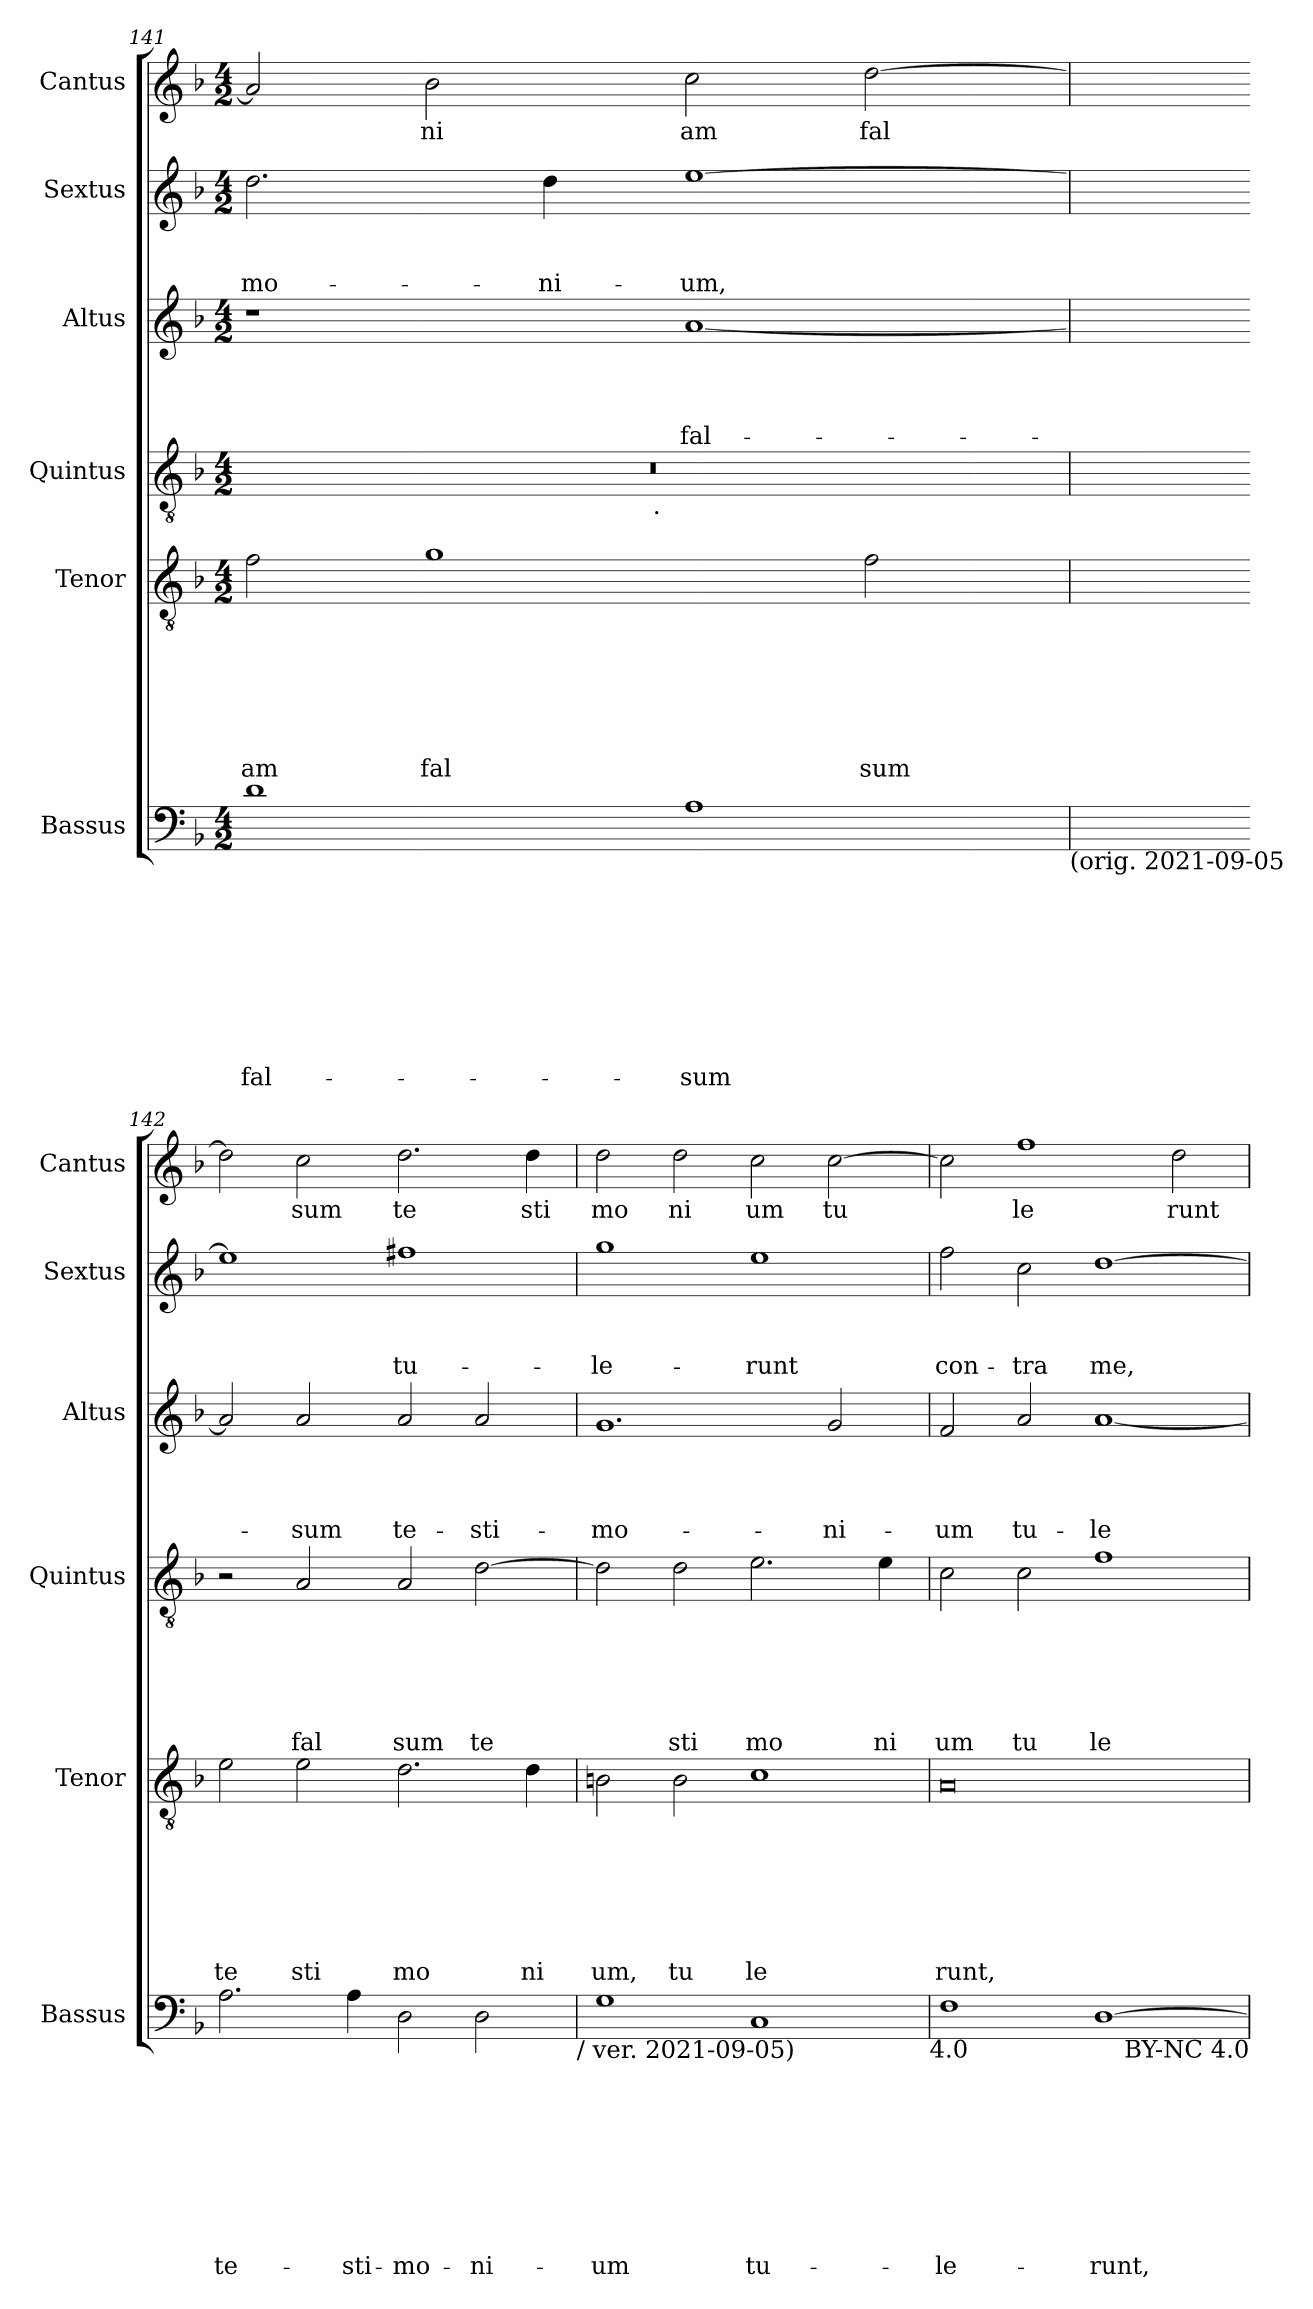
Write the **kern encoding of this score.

**kern	**text	**text	**text	**text	**text	**text	**text	**text	**text	**kern	**text	**text	**text	**text	**text	**text	**text	**kern	**text	**text	**text	**text	**text	**text	**kern	**text	**text	**text	**text	**kern	**text	**text	**text	**kern	**text
*part6	*part6	*part6	*part6	*part6	*part6	*part6	*part6	*part6	*part6	*part5	*part5	*part5	*part5	*part5	*part5	*part5	*part5	*part4	*part4	*part4	*part4	*part4	*part4	*part4	*part3	*part3	*part3	*part3	*part3	*part2	*part2	*part2	*part2	*part1	*part1
*staff6	*staff6	*staff6	*staff6	*staff6	*staff6	*staff6	*staff6	*staff6	*staff6	*staff5	*staff5	*staff5	*staff5	*staff5	*staff5	*staff5	*staff5	*staff4	*staff4	*staff4	*staff4	*staff4	*staff4	*staff4	*staff3	*staff3	*staff3	*staff3	*staff3	*staff2	*staff2	*staff2	*staff2	*staff1	*staff1
*I"Bassus	*	*	*	*	*	*	*	*	*	*I"Tenor	*	*	*	*	*	*	*	*I"Quintus	*	*	*	*	*	*	*I"Altus	*	*	*	*	*I"Sextus	*	*	*	*I"Cantus	*
*I'Bassus	*	*	*	*	*	*	*	*	*	*I'Tenor	*	*	*	*	*	*	*	*I'Quintus	*	*	*	*	*	*	*I'Altus	*	*	*	*	*I'Sextus	*	*	*	*I'Cantus	*
*clefF4	*	*	*	*	*	*	*	*	*	*clefGv2	*	*	*	*	*	*	*	*clefGv2	*	*	*	*	*	*	*clefG2	*	*	*	*	*clefG2	*	*	*	*clefG2	*
*k[b-]	*	*	*	*	*	*	*	*	*	*k[b-]	*	*	*	*	*	*	*	*k[b-]	*	*	*	*	*	*	*k[b-]	*	*	*	*	*k[b-]	*	*	*	*k[b-]	*
*F:	*	*	*	*	*	*	*	*	*	*F:	*	*	*	*	*	*	*	*F:	*	*	*	*	*	*	*F:	*	*	*	*	*F:	*	*	*	*F:	*
*M4/2	*	*	*	*	*	*	*	*	*	*M4/2	*	*	*	*	*	*	*	*M4/2	*	*	*	*	*	*	*M4/2	*	*	*	*	*M4/2	*	*	*	*M4/2	*
=141	=141	=141	=141	=141	=141	=141	=141	=141	=141	=141	=141	=141	=141	=141	=141	=141	=141	=141	=141	=141	=141	=141	=141	=141	=141	=141	=141	=141	=141	=141	=141	=141	=141	=141	=141
!	!	!	!	!	!	!	!	!	!LO:LY:b	!	!	!	!	!	!	!	!LO:LY:b	!	!	!	!	!	!	!	!	!	!	!	!	!	!	!	!LO:LY:b	!	!
*	*	*	*	*	*	*	*	*	*	*	*	*	*	*	*	*	*	*^	*	*	*	*	*	*	*	*	*	*	*	*	*	*	*	*	*
1d	.	.	.	.	.	.	.	.	fal-	2f\	.	.	.	.	.	.	am	0r	2ryy	.	.	.	.	.	.	1r	.	.	.	.	2.dd\	.	.	-mo-	2a/]	.
!	!	!	!	!	!	!	!	!	!	!	!	!	!	!	!	!	!LO:LY:b	!	!	!	!	!	!	!	!	!	!	!	!	!	!	!	!	!	!	!LO:LY:b
.	.	.	.	.	.	.	.	.	.	1g	.	.	.	.	.	.	fal	.	4...ryy	.	.	.	.	.	.	.	.	.	.	.	.	.	.	.	2b-\	ni
!	!	!	!	!	!	!	!	!	!	!	!	!	!	!	!	!	!	!	!	!	!	!	!	!	!	!	!	!	!	!	!	!	!	!LO:LY:b	!	!
.	.	.	.	.	.	.	.	.	.	.	.	.	.	.	.	.	.	.	.	.	.	.	.	.	.	.	.	.	.	.	4dd\	.	.	-ni-	.	.
!	!	!	!	!	!	!	!	!	!	!	!	!	!	!	!	!	!	!	!LO:TX:b:t=.	!	!	!	!	!	!	!	!	!	!	!	!	!	!	!	!	!
.	.	.	.	.	.	.	.	.	.	.	.	.	.	.	.	.	.	.	1ryy	.	.	.	.	.	.	.	.	.	.	.	.	.	.	.	.	.
!	!	!	!	!	!	!	!	!	!LO:LY:b	!	!	!	!	!	!	!	!	!	!	!	!	!	!	!	!	!	!	!	!	!LO:LY:b	!	!	!	!LO:LY:b	!	!LO:LY:b
1A	.	.	.	.	.	.	.	.	-sum	.	.	.	.	.	.	.	.	.	.	.	.	.	.	.	.	[<1a	.	.	.	fal-	[>1ee	.	.	-um,	2cc\	am
!	!	!	!	!	!	!	!	!	!	!	!	!	!	!	!	!	!LO:LY:b	!	!	!	!	!	!	!	!	!	!	!	!	!	!	!	!	!	!	!LO:LY:b
.	.	.	.	.	.	.	.	.	.	2f\	.	.	.	.	.	.	sum	.	.	.	.	.	.	.	.	.	.	.	.	.	.	.	.	.	[>2dd\	fal
.	.	.	.	.	.	.	.	.	.	.	.	.	.	.	.	.	.	.	32ryy	.	.	.	.	.	.	.	.	.	.	.	.	.	.	.	.	.
!LO:TX:b:t=(orig. 2021-09-05	!	!	!	!	!	!	!	!	!	!	!	!	!	!	!	!	!	!	!	!	!	!	!	!	!	!	!	!	!	!	!	!	!	!	!	!
=142!	=142!	=142!	=142!	=142!	=142!	=142!	=142!	=142!	=142!	=142!	=142!	=142!	=142!	=142!	=142!	=142!	=142!	=142!	=142!	=142!	=142!	=142!	=142!	=142!	=142!	=142!	=142!	=142!	=142!	=142!	=142!	=142!	=142!	=142!	=142!	=142!
!	!	!	!	!	!	!	!	!	!LO:LY:b	!	!	!	!	!	!	!	!LO:LY:b	!	!	!	!	!	!	!	!	!	!	!	!	!	!	!	!	!	!	!
*	*	*	*	*	*	*	*	*	*	*	*	*	*	*	*	*	*	*v	*v	*	*	*	*	*	*	*	*	*	*	*	*	*	*	*	*	*
2.A\	.	.	.	.	.	.	.	.	te-	2e\	.	.	.	.	.	.	te	2r	.	.	.	.	.	.	2a/]	.	.	.	.	1ee]	.	.	.	2dd\]	.
!	!	!	!	!	!	!	!	!	!	!	!	!	!	!	!	!	!LO:LY:b	!	!	!	!	!	!	!LO:LY:b	!	!	!	!	!LO:LY:b	!	!	!	!	!	!LO:LY:b
.	.	.	.	.	.	.	.	.	.	2e\	.	.	.	.	.	.	sti	2A/	.	.	.	.	.	fal	2a/	.	.	.	-sum	.	.	.	.	2cc\	sum
!	!	!	!	!	!	!	!	!	!LO:LY:b	!	!	!	!	!	!	!	!	!	!	!	!	!	!	!	!	!	!	!	!	!	!	!	!	!	!
4A\	.	.	.	.	.	.	.	.	-sti-	.	.	.	.	.	.	.	.	.	.	.	.	.	.	.	.	.	.	.	.	.	.	.	.	.	.
!	!	!	!	!	!	!	!	!	!LO:LY:b	!	!	!	!	!	!	!	!LO:LY:b	!	!	!	!	!	!	!LO:LY:b	!	!	!	!	!LO:LY:b	!	!	!	!LO:LY:b	!	!LO:LY:b
2D\	.	.	.	.	.	.	.	.	-mo-	2.d\	.	.	.	.	.	.	mo	2A/	.	.	.	.	.	sum	2a/	.	.	.	te-	1ff#X	.	.	tu-	2.dd\	te
!	!	!	!	!	!	!	!	!	!LO:LY:b	!	!	!	!	!	!	!	!	!	!	!	!	!	!	!LO:LY:b	!	!	!	!	!LO:LY:b	!	!	!	!	!	!
2D\	.	.	.	.	.	.	.	.	-ni-	.	.	.	.	.	.	.	.	[>2d\	.	.	.	.	.	te	2a/	.	.	.	-sti-	.	.	.	.	.	.
!	!	!	!	!	!	!	!	!	!	!	!	!	!	!	!	!	!LO:LY:b	!	!	!	!	!	!	!	!	!	!	!	!	!	!	!	!	!	!LO:LY:b
.	.	.	.	.	.	.	.	.	.	4d\	.	.	.	.	.	.	ni	.	.	.	.	.	.	.	.	.	.	.	.	.	.	.	.	4dd\	sti
!LO:TX:b:t=/ ver. 2021-09-05)	!	!	!	!	!	!	!	!	!	!	!	!	!	!	!	!	!	!	!	!	!	!	!	!	!	!	!	!	!	!	!	!	!	!	!
=143!	=143!	=143!	=143!	=143!	=143!	=143!	=143!	=143!	=143!	=143!	=143!	=143!	=143!	=143!	=143!	=143!	=143!	=143!	=143!	=143!	=143!	=143!	=143!	=143!	=143!	=143!	=143!	=143!	=143!	=143!	=143!	=143!	=143!	=143!	=143!
!	!	!	!	!	!	!	!	!	!LO:LY:b	!	!	!	!	!	!	!	!LO:LY:b	!	!	!	!	!	!	!	!	!	!	!	!LO:LY:b	!	!	!	!LO:LY:b	!	!LO:LY:b
1G	.	.	.	.	.	.	.	.	-um	2Bn\	.	.	.	.	.	.	um,	2d\]	.	.	.	.	.	.	1.g	.	.	.	-mo-	1gg	.	.	-le-	2dd\	mo
!	!	!	!	!	!	!	!	!	!	!	!	!	!	!	!	!	!LO:LY:b	!	!	!	!	!	!	!LO:LY:b	!	!	!	!	!	!	!	!	!	!	!LO:LY:b
.	.	.	.	.	.	.	.	.	.	2B\	.	.	.	.	.	.	tu	2d\	.	.	.	.	.	sti	.	.	.	.	.	.	.	.	.	2dd\	ni
!	!	!	!	!	!	!	!	!	!LO:LY:b	!	!	!	!	!	!	!	!LO:LY:b	!	!	!	!	!	!	!LO:LY:b	!	!	!	!	!	!	!	!	!LO:LY:b	!	!LO:LY:b
1C	.	.	.	.	.	.	.	.	tu-	1c	.	.	.	.	.	.	le	2.e\	.	.	.	.	.	mo	.	.	.	.	.	1ee	.	.	-runt	2cc\	um
!	!	!	!	!	!	!	!	!	!	!	!	!	!	!	!	!	!	!	!	!	!	!	!	!	!	!	!	!	!LO:LY:b	!	!	!	!	!	!LO:LY:b
.	.	.	.	.	.	.	.	.	.	.	.	.	.	.	.	.	.	.	.	.	.	.	.	.	2g/	.	.	.	-ni-	.	.	.	.	[>2cc\	tu
!	!	!	!	!	!	!	!	!	!	!	!	!	!	!	!	!	!	!	!	!	!	!	!	!LO:LY:b	!	!	!	!	!	!	!	!	!	!	!
.	.	.	.	.	.	.	.	.	.	.	.	.	.	.	.	.	.	4e\	.	.	.	.	.	ni	.	.	.	.	.	.	.	.	.	.	.
!LO:TX:b:t=4.0	!	!	!	!	!	!	!	!	!	!	!	!	!	!	!	!	!	!	!	!	!	!	!	!	!	!	!	!	!	!	!	!	!	!	!
=144!	=144!	=144!	=144!	=144!	=144!	=144!	=144!	=144!	=144!	=144!	=144!	=144!	=144!	=144!	=144!	=144!	=144!	=144!	=144!	=144!	=144!	=144!	=144!	=144!	=144!	=144!	=144!	=144!	=144!	=144!	=144!	=144!	=144!	=144!	=144!
!	!	!	!	!	!	!	!	!	!LO:LY:b	!	!	!	!	!	!	!	!LO:LY:b	!	!	!	!	!	!	!LO:LY:b	!	!	!	!	!LO:LY:b	!	!	!	!LO:LY:b	!	!
1F	.	.	.	.	.	.	.	.	-le-	0A	.	.	.	.	.	.	runt,	2c\	.	.	.	.	.	um	2f/	.	.	.	-um	2ff\	.	.	con-	2cc\]	.
!	!	!	!	!	!	!	!	!	!	!	!	!	!	!	!	!	!	!	!	!	!	!	!	!LO:LY:b	!	!	!	!	!LO:LY:b	!	!	!	!LO:LY:b	!	!LO:LY:b
.	.	.	.	.	.	.	.	.	.	.	.	.	.	.	.	.	.	2c\	.	.	.	.	.	tu	2a/	.	.	.	tu-	2cc\	.	.	-tra	1ff	le
!	!	!	!	!	!	!	!	!	!LO:LY:b	!	!	!	!	!	!	!	!	!	!	!	!	!	!	!LO:LY:b	!	!	!	!	!LO:LY:b	!	!	!	!LO:LY:b	!	!
[>1D	.	.	.	.	.	.	.	.	-runt,	.	.	.	.	.	.	.	.	1f	.	.	.	.	.	le	[<1a	.	.	.	-le-	[>1dd	.	.	me,	.	.
!	!	!	!	!	!	!	!	!	!	!	!	!	!	!	!	!	!	!	!	!	!	!	!	!	!	!	!	!	!	!	!	!	!	!	!LO:LY:b
.	.	.	.	.	.	.	.	.	.	.	.	.	.	.	.	.	.	.	.	.	.	.	.	.	.	.	.	.	.	.	.	.	.	2dd\	runt
!LO:TX:b:t=BY-NC 4.0	!	!	!	!	!	!	!	!	!	!	!	!	!	!	!	!	!	!	!	!	!	!	!	!	!	!	!	!	!	!	!	!	!	!	!
=!	=!	=!	=!	=!	=!	=!	=!	=!	=!	=!	=!	=!	=!	=!	=!	=!	=!	=!	=!	=!	=!	=!	=!	=!	=!	=!	=!	=!	=!	=!	=!	=!	=!	=!	=!
*-	*-	*-	*-	*-	*-	*-	*-	*-	*-	*-	*-	*-	*-	*-	*-	*-	*-	*-	*-	*-	*-	*-	*-	*-	*-	*-	*-	*-	*-	*-	*-	*-	*-	*-	*-
